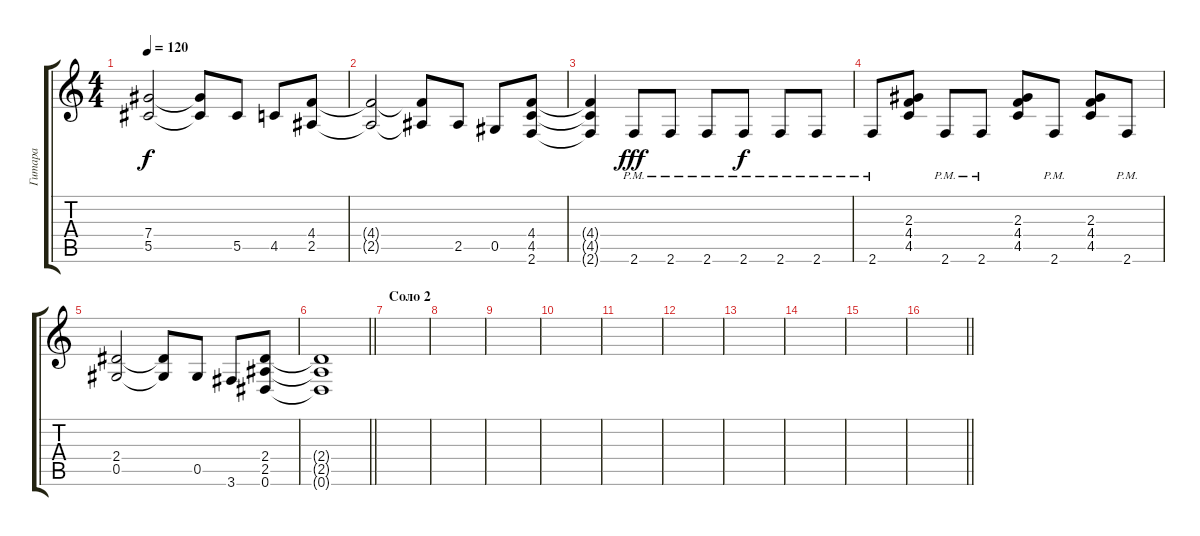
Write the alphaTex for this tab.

\track ("Гитара" "Гитара") {instrument distortionguitar}
\staff {score tabs}
\tuning (Eb4 Bb3 Gb3 Db3 Ab2 Eb2) {hide}
\ts (4 4)
\tempo 120
\clef g2
\ks c
(7.4 5.5).2{dy f} (7.4{t} 5.5{t}).8 5.5.8 4.5.8 (4.4 2.5).8 |
(4.4{t} 2.5{t}).2 (4.4{t} 2.5{t}).8 2.5.8 0.5.8 (4.4 4.5 2.6).8 |
(4.4{t} 4.5{t} 2.6{t}).4 2.6{pm}.8{dy fff} 2.6{pm}.8 2.6{pm}.8 2.6{pm}.8{dy f} 2.6{pm}.8 2.6{pm}.8 |
2.6{pm}.8 (2.3 4.4 4.5).8 2.6{pm}.8 2.6{pm}.8 (2.3 4.4 4.5).8 2.6{pm}.8 (2.3 4.4 4.5).8 2.6{pm}.8 |
(2.4 0.5).2 (2.4{t} 0.5{t}).8 0.5.8 3.6.8 (2.4 2.5 0.6).8 |
\barLineRight lightlight
(2.4{t} 2.5{t} 0.6{t}).1 |
\section ("" "Соло 2")
|
|
|
|
|
|
|
|
|
\barLineRight lightlight
